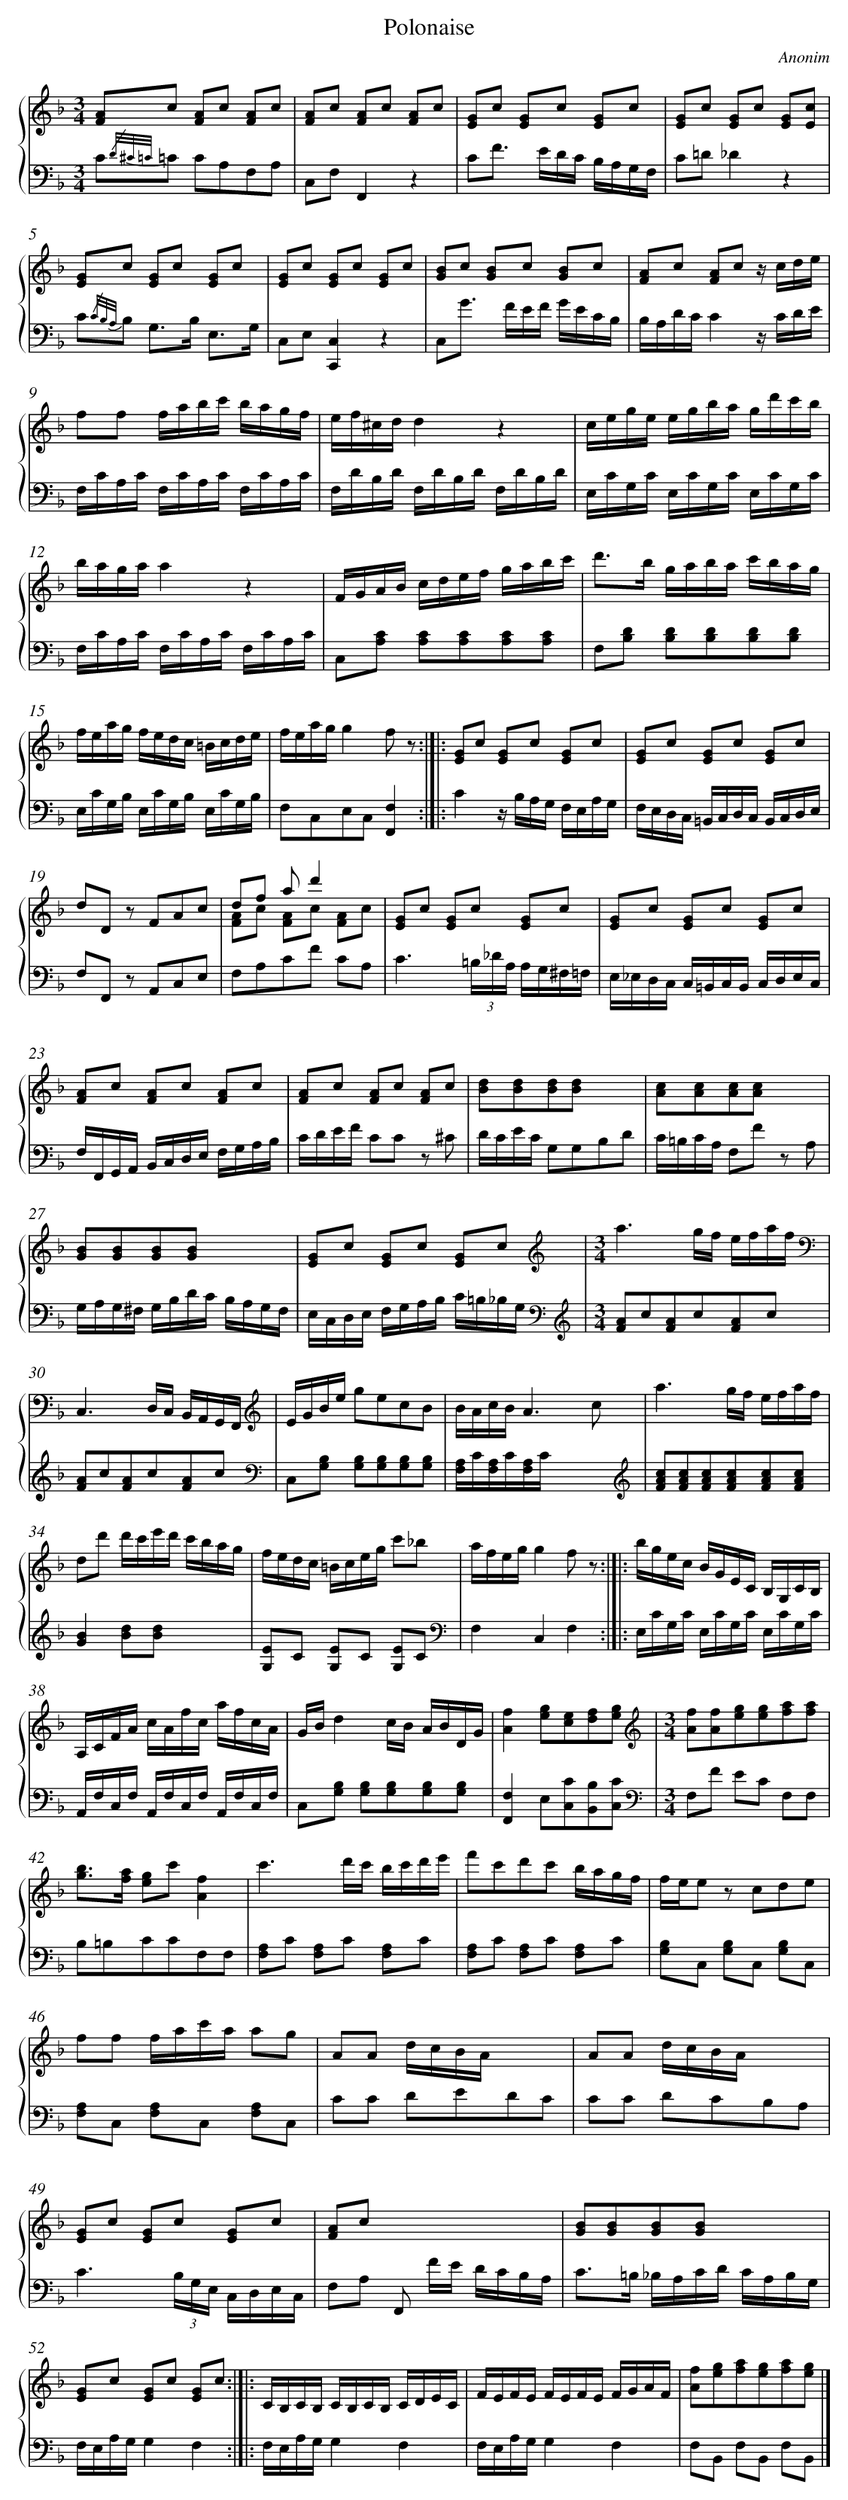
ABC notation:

X:1
T: Polonaise
C: Anonim
L: 1/8
M: 3/4
%%staves {1 2}
V: 1 clef=treble
V: 2 clef=bass
K: F
[V:1] [AF]c [AF]c [AF]c |
[V:2] C{/D/^C/=C/}=C CA,F,A, |
[V:1] [AF]c [AF]c [AF]c |
[V:2] C,F,F,,2z2 |
[V:1] [GE]c [GE]c [GE]c |
[V:2] CF> ED/C/ B,/A,/G,/F,/ |
[V:1] [GE]c [GE]c [GE][cE] |
[V:2] C=D_D2z2 |
[V:1] [GE]c [GE]c [GE]c |
[V:2] C{/C/B,/A,/}B, G,>B, E,3/G,/ |
[V:1] [GE]c [GE]c [GE]c |
[V:2] C,E,[C,2C,,2]z2 |
[V:1] [BG]c [BG]c [BG]c |
[V:2] C,G> FE/F/ G/E/C/B,/ |
[V:1] [AF]c [AF]c z/ c/d/e/ |
[V:2] B,/A,/D/C/C2z/ C/D/E/ |
[V:1] ff f/a/b/c'/ b/a/g/f/ |
[V:2] F,/C/A,/C/ F,/C/A,/C/ F,/C/A,/C/ |
[V:1] e/f/^c/d/d2z2 |
[V:2] F,/D/B,/D/ F,/D/B,/D/ F,/D/B,/D/ |
[V:1] c/e/g/e/ e/g/b/a/ g/d'/c'/b/ |
[V:2] E,/C/G,/C/ E,/C/G,/C/ E,/C/G,/C/ |
[V:1] b/a/g/a/a2z2 |
[V:2] F,/C/A,/C/ F,/C/A,/C/ F,/C/A,/C/ |
[V:1] F/G/A/B/ c/d/e/f/ g/a/b/c'/ |
[V:2] C,[CA,] [CA,][CA,][CA,][CA,] |
[V:1] d'>b g/a/b/a/ c'/b/a/g/ |
[V:2] F,[DB,] [DB,][DB,][DB,][DB,] |
[V:1] f/e/a/g/ f/e/d/c/ =B/c/d/e/ |
[V:2] E,/C/G,/B,/ E,/C/G,/B,/ E,/C/G,/B,/ |
[V:1] f/e/a/g/g2f z :|]|:
[V:2] F,C,E,C,[F,2F,,2] :|]|:
[V:1] [GE]c [GE]c [GE]c |
[V:2] C2z/ B,/A,/G,/ F,/E,/A,/G,/ |
[V:1] [GE]c [GE]c [GE]c |
[V:2] F,/E,/D,/C,/ =B,,/C,/D,/C,/ B,,/C,/D,/E,/ |
[V:1] dD z FAc |
[V:2] F,F,, z A,,C,E, |
[V:1] df ad'2x & [AF]c [AF]c [AF]c |
[V:2] F,A,CF CA, |
[V:1] [GE]c [GE]c [GE]c |
[V:2] C3(3=B,/_D/A,/ A,/G,/^F,/=F,/ |
[V:1] [GE]c [GE]c [GE]c |
[V:2] E,/_E,/D,/C,/ C,/=B,,/C,/B,,/ C,/D,/E,/C,/ |
[V:1] [AF]c [AF]c [AF]c |
[V:2] F,/F,,/G,,/A,,/ B,,/C,/D,/E,/ F,/G,/A,/B,/ |
[V:1] [AF]c [AF]c [AF]c |
[V:2] C/D/E/F/ CC z ^C |
[V:1] [dB][dB][dB][dB]x2 |
[V:2] D/C/E/C/ G,G,B,D |
[V:1] [cA][cA][cA][cA]x2 |
[V:2] C/=B,/C/A,/ F,F z A, |
[V:1] [BG][BG][BG][BG]x2 |
[V:2] G,/A,/G,/^F,/ G,/B,/D/C/ B,/A,/G,/F,/ |
[V:1] [GE]c [GE]c [GE]c |
[V:2] E,/C,/D,/E,/ F,/G,/A,/B,/ C/=B,/_B,/G,/ |
[V:1]  [K:F] [K:clef=treble][M:3/4]a3g/f/ e/f/a/f/ |
[V:2]  [K:F] [K:clef=bass][M:3/4][K:clef=treble][AF]c[AF]c[AF]c |
[V:1] [K:clef=bass]C,3D,/C,/ B,,/A,,/G,,/F,,/ |
[V:2] [AF]c[AF]c[AF]c[K:clef=bass] |
[V:1] [K:clef=treble]E/G/B/e/ gecB |
[V:2] C,[B,G,] [B,G,][B,G,][B,G,][B,G,] |
[V:1] B/A/c/B/A3c |
[V:2] [A,/F,/]C/[A,/F,/]C/[A,/F,/]C/x3 |
[V:1] a3g/f/ e/f/a/f/ |
[V:2] [K:clef=treble][cAF][cAF][cAF][cAF][cAF][cAF] |
[V:1] dd' d'/c'/e'/d'/ c'/b/a/g/ |
[V:2] [B2G2][dB][dB]x2 |
[V:1] f/e/d/c/ =B/c/e/g/ c'_b |
[V:2] [EG,]C [EG,]C [EG,]C[K:clef=bass] |
[V:1] a/f/e/g/g2f z :|]|:
[V:2] F,2C,2F,2 :|]|:
[V:1] b/g/e/c/ B/G/E/C/ B,/G,/C/B,/ |
[V:2] E,/C/G,/C/ E,/C/G,/C/ E,/C/G,/C/ |
[V:1] A,/C/F/A/ c/A/f/c/ a/f/c/A/ |
[V:2] A,,/F,/C,/F,/ A,,/F,/C,/F,/ A,,/F,/C,/F,/ |
[V:1] G/B/d2c/B/ A/B/D/G/ |
[V:2] C,[B,G,] [B,G,][B,G,][B,G,][B,G,] |
[V:1] [f2A2][ge][ec][fd][ge] |
[V:2] [F,2F,,2]E,[CC,][B,B,,][CC,] |
[V:1]  [K:F] [K:clef=treble][M:3/4][fA][fA][ge][ge][af][af] |
[V:2]  [K:F] [K:clef=bass][M:3/4]F,F EC F,F, |
[V:1] [bg]>[af] [ge]c'[f2A2] |
[V:2] B,=B,CCF,F, |
[V:1] c'3d'/c'/ b/c'/d'/e'/ |
[V:2] [A,F,]C [A,F,]C [A,F,]C |
[V:1] f'c'd'c' b/a/g/f/ |
[V:2] [A,F,]C [A,F,]C [A,F,]C |
[V:1] f/e/e z cde |
[V:2] [B,G,]C, [B,G,]C, [B,G,]C, |
[V:1] ff f/a/c'/a/ ag |
[V:2] [A,F,]C, [A,F,]C, [A,F,]C, |
[V:1] AA d/c/B/A/x2 |
[V:2] CC DEDC |
[V:1] AA d/c/B/A/x2 |
[V:2] CC DCB,A, |
[V:1] [GE]c [GE]c [GE]c |
[V:2] C3(3B,/G,/E,/ C,/D,/E,/C,/ |
[V:1] [AF]cx4 |
[V:2] F,A, F,, F/E/ D/C/B,/A,/ |
[V:1] [BG][BG][BG][BG]x2 |
[V:2] C>=B, _B,/A,/C/D/ C/A,/B,/G,/ |
[V:1] [GE]c [GE]c [GE]c :|]|:
[V:2] F,/E,/A,/G,/G,2F,2 :|]|:
[V:1] C/B,/C/B,/ C/B,/C/B,/ C/D/E/C/ |
[V:2] F,/E,/A,/G,/G,2F,2 |
[V:1] F/E/F/E/ F/E/F/E/ F/G/A/F/ |
[V:2] F,/E,/A,/G,/G,2F,2 |
[V:1] [fA][ge][af][ge][af][ge] |]
[V:2] F,B,, F,B,, F,B,, |]
